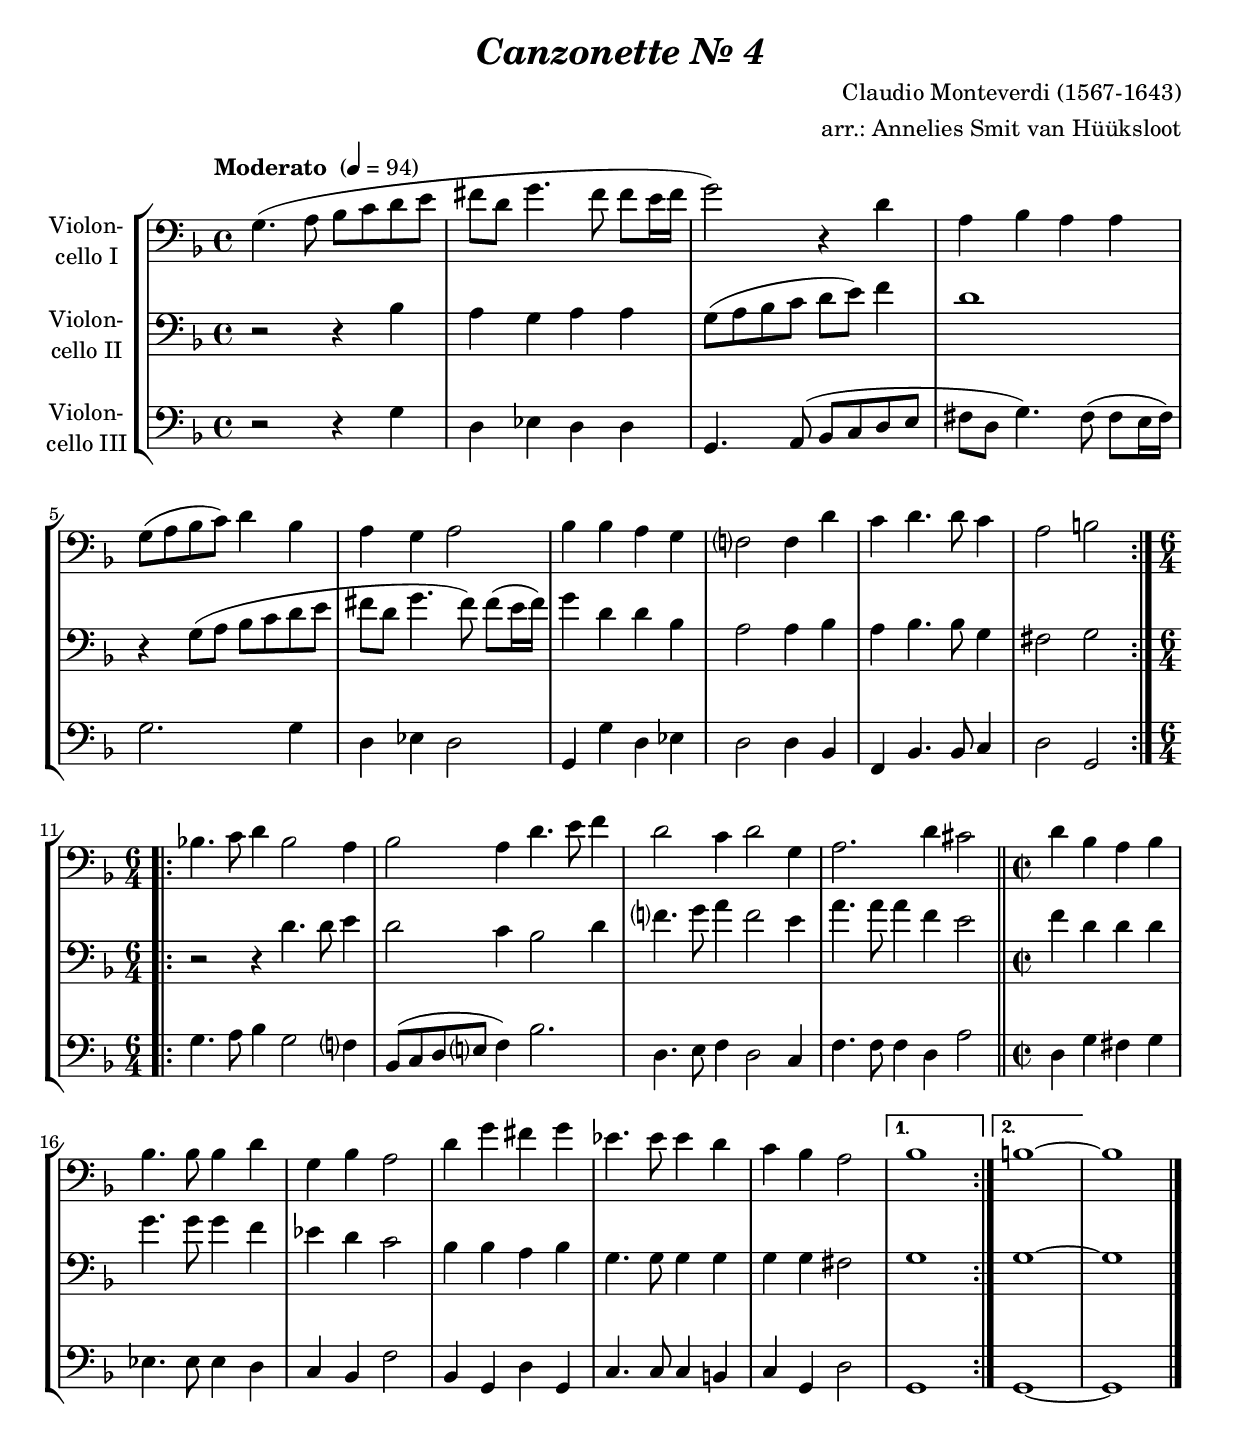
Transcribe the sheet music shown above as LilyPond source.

\version "2.18.2"
\include "deutsch.ly"
  
#(set-global-staff-size 20)

\header {
  title     = \markup \bold \italic "Canzonette Nr. 4"
  composer  = "Claudio Monteverdi (1567-1643)"
  arranger  = "arr.: Annelies Smit van Hüüksloot"
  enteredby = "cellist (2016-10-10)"
%  piece     = ""
}

voiceconsts = {
  \key f \major
  \time 4/4
  \clef "bass"
% \numericTimeSignature
  \compressFullBarRests
  \tempo "Moderato " 4=94
}

%minstr = "harpsichord"
mist = "string ensemble 1"
%minstr = "accordion"
miba = "bassoon"
milo = "drawbar organ"

va = \relative c' {
  \voiceconsts

  \repeat volta 2 {
    g4.( a8 b c d e
    fis d g4. fis8 fis e16 fis
    g2) r4 d
    a b a a
    g8( a b c) d4 b
    a g a2
    b4 b a g

    f?2 f4 d'
    c d4. d8 c4
    a2 h
  }

  \repeat volta 2 {
    \time 6/4
    b!4. c8 d4 b2 a4
    b2 a4 d4. e8 f4
    d2 c4 d2 g,4
    a2. d4 cis2
    \bar "||" \time 2/2

    d4 b a b
    b4. b8 b4 d
    g, b a2
    d4 g fis g
    es4. es8 es4 d
    c b a2
  }
  \alternative {
    { b1 }
    { h~ }
  }
  h \bar "|."
}

vb = \relative c' {
  \voiceconsts

  \repeat volta 2 {
    r2 r4 b
    a g a a
    g8( a b c d e) f4
    d1
    r4 g,8( a b c d e
    fis d g4. fis8) fis( e16 fis)

    g4 d d b
    a2 a4 b
    a b4. b8 g4
    fis2 g
  }

  \repeat volta 2 {
    \time 6/4
    r2 r4 d'4. d8 e4
    d2 c4 b2 d4
    f?4. g8 a4 f2 e4

    a4. a8 a4 f e2
    \bar "||" \time 2/2
    f4 d d d
    g4. g8 g4 f
    es d c2
    b4 b a b
    g4. g8 g4 g
    g g fis2
  }
  \alternative {
    { g1 }
    { g~ }
  }
  g \bar "|."
}

vc = \relative c' {
  \voiceconsts

  \repeat volta 2 {
    r2 r4 g
    d es d d
    g,4. a8( b c d e
    fis d g4.) fis8( fis e16 fis)
    g2. g4
    d es d2
    g,4 g' d es
    d2 d4 b

    f b4. b8 c4
    d2 g,
  }

  \repeat volta 2 {
    \time 6/4
    g'4. a8 b4 g2 f?4
    b,8( c d e? f4) b2.
    d,4. e8 f4 d2 c4
    f4. f8 f4 d a'2
    \bar "||" \time 2/2
    d,4 g fis g

    es4. es8 es4 d
    c b f'2
    b,4 g d' g,
    c4. c8 c4 h
    c g d'2
  }
  \alternative {
    { g,1 }
    { g~ }
  }
  g \bar "|."
}


music = \new StaffGroup <<
      \new Staff {
	\set Staff.midiInstrument = \mist
	\set Staff.instrumentName = \markup \center-column { "Violon-" "cello I" }
	\transpose f f { \va }
      }

      \new Staff {
	\set Staff.midiInstrument = \mist
	\set Staff.instrumentName = \markup \center-column { "Violon-" "cello II" }
	\transpose f f { \vb }
      }
      
      \new Staff {
	\set Staff.midiInstrument = \miba
	\set Staff.instrumentName = \markup \center-column { "Violon-" "cello III" }
	\transpose f f { \vc }
      }
>>

\book {
  \score {
    \music
    \layout {}
  }

  \score {
    \unfoldRepeats \music

    \midi {
      \context {
        \Score
      }
    }
  }
}
